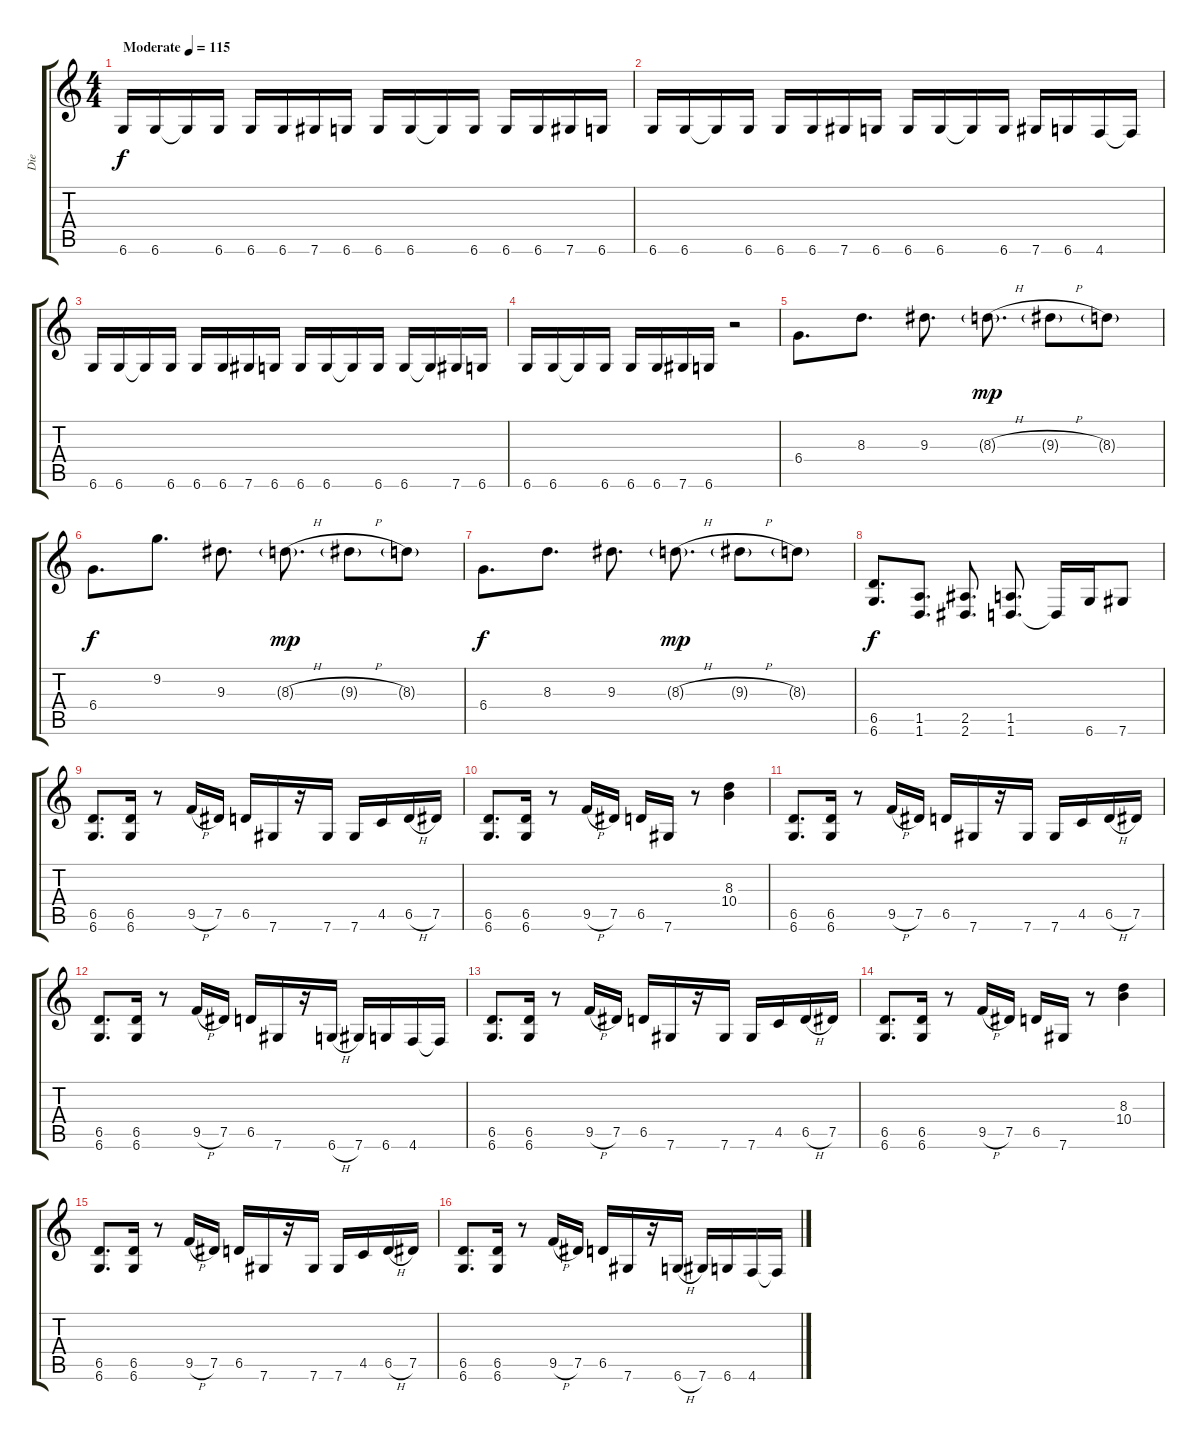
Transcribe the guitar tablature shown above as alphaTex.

\track ("Die" "Die") {instrument distortionguitar}
\staff {score tabs}
\tuning (Eb4 Bb3 Gb3 Db3 Ab2 Db2) {hide}
\ts (4 4)
\tempo (115 "Moderate")
\clef g2
\ks c
6.6.16{dy f instrument distortionguitar} 6.6.16 6.6{t}.16 6.6.16 6.6.16 6.6.16 7.6.16 6.6.16 6.6.16 6.6.16 6.6{t}.16 6.6.16 6.6.16 6.6.16 7.6.16 6.6.16 |
6.6.16 6.6.16 6.6{t}.16 6.6.16 6.6.16 6.6.16 7.6.16 6.6.16 6.6.16 6.6.16 6.6{t}.16 6.6.16 7.6.16 6.6.16 4.6.16 4.6{t}.16 |
6.6.16 6.6.16 6.6{t}.16 6.6.16 6.6.16 6.6.16 7.6.16 6.6.16 6.6.16 6.6.16 6.6{t}.16 6.6.16 6.6.16 6.6{t}.16 7.6.16 6.6.16 |
6.6.16 6.6.16 6.6{t}.16 6.6.16 6.6.16 6.6.16 7.6.16 6.6.16 r.2 |
6.4.8{d} 8.3.8{d} 9.3.8{d} 8.3{h g}.8{d dy mp} 9.3{h g}.8 8.3{g}.8 |
6.4.8{d dy f} 9.2.8{d} 9.3.8{d} 8.3{h g}.8{d dy mp} 9.3{h g}.8 8.3{g}.8 |
6.4.8{d dy f} 8.3.8{d} 9.3.8{d} 8.3{h g}.8{d dy mp} 9.3{h g}.8 8.3{g}.8 |
(6.5 6.6).8{d dy f} (1.5 1.6).8{d} (2.5 2.6).8{d} (1.5 1.6).8{d} 1.6{t}.16 6.6.16 7.6.8 |
(6.5 6.6).8{d} (6.5 6.6).16 r.8 9.5{h}.16 7.5.16 6.5.16 7.6.16 r.16 7.6.16 7.6.16 4.5.16 6.5{h}.16 7.5.16 |
(6.5 6.6).8{d} (6.5 6.6).16 r.8 9.5{h}.16 7.5.16 6.5.16 7.6.16 r.8 (8.3 10.4).4 |
(6.5 6.6).8{d} (6.5 6.6).16 r.8 9.5{h}.16 7.5.16 6.5.16 7.6.16 r.16 7.6.16 7.6.16 4.5.16 6.5{h}.16 7.5.16 |
(6.5 6.6).8{d} (6.5 6.6).16 r.8 9.5{h}.16 7.5.16 6.5.16 7.6.16 r.16 6.6{h}.16 7.6.16 6.6.16 4.6.16 4.6{t}.16 |
(6.5 6.6).8{d} (6.5 6.6).16 r.8 9.5{h}.16 7.5.16 6.5.16 7.6.16 r.16 7.6.16 7.6.16 4.5.16 6.5{h}.16 7.5.16 |
(6.5 6.6).8{d} (6.5 6.6).16 r.8 9.5{h}.16 7.5.16 6.5.16 7.6.16 r.8 (8.3 10.4).4 |
(6.5 6.6).8{d} (6.5 6.6).16 r.8 9.5{h}.16 7.5.16 6.5.16 7.6.16 r.16 7.6.16 7.6.16 4.5.16 6.5{h}.16 7.5.16 |
(6.5 6.6).8{d} (6.5 6.6).16 r.8 9.5{h}.16 7.5.16 6.5.16 7.6.16 r.16 6.6{h}.16 7.6.16 6.6.16 4.6.16 4.6{t}.16
